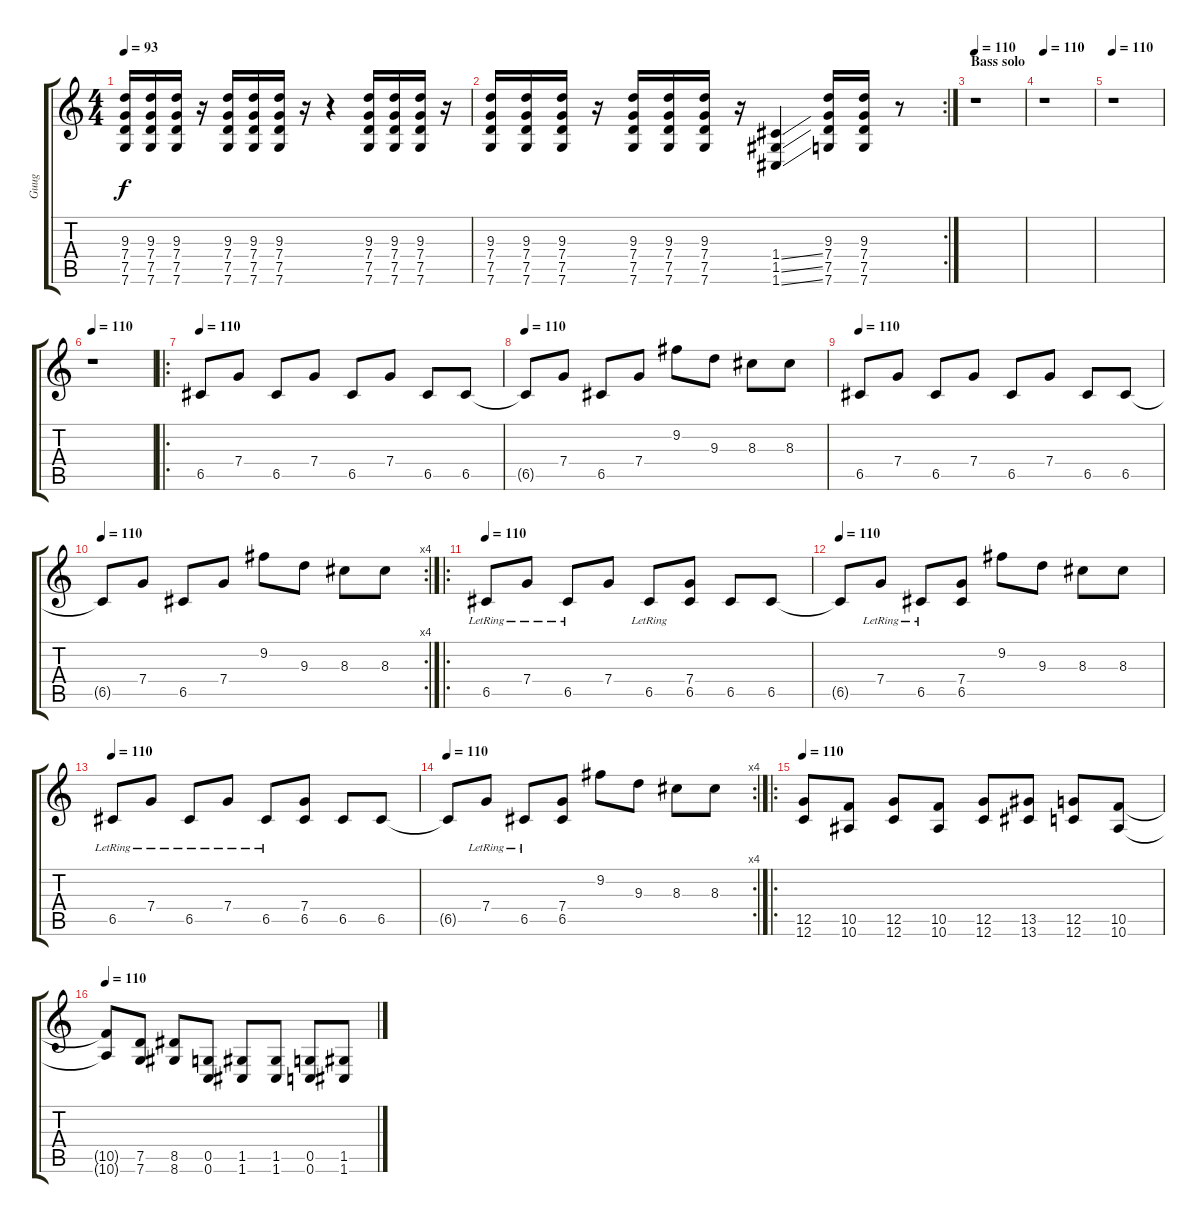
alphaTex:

\track ("Guug" "Guug") {instrument overdrivenguitar}
\staff {score tabs}
\tuning (D4 A3 F3 C3 G2 C2) {hide}
\ts (4 4)
\tempo 93
\clef g2
\ks c
(9.3 7.4 7.5 7.6).16{dy f} (9.3 7.4 7.5 7.6).16 (9.3 7.4 7.5 7.6).16 r.16 (9.3 7.4 7.5 7.6).16 (9.3 7.4 7.5 7.6).16 (9.3 7.4 7.5 7.6).16 r.16 r.4 (9.3 7.4 7.5 7.6).16 (9.3 7.4 7.5 7.6).16 (9.3 7.4 7.5 7.6).16 r.16 |
\rc 2
(9.3 7.4 7.5 7.6).16 (9.3 7.4 7.5 7.6).16 (9.3 7.4 7.5 7.6).16 r.16 (9.3 7.4 7.5 7.6).16 (9.3 7.4 7.5 7.6).16 (9.3 7.4 7.5 7.6).16 r.16 (1.4{ss} 1.5{ss} 1.6{ss}).4 (9.3 7.4 7.5 7.6).16 (9.3 7.4 7.5 7.6).16 r.8 |
\section ("" "Bass solo")
\tempo 110
r.1 |
\tempo 110
r.1 |
\tempo 110
r.1 |
\tempo 110
r.1 |
\ro
\tempo 110
6.5.8{instrument electricguitarclean} 7.4.8 6.5.8 7.4.8 6.5.8 7.4.8 6.5.8 6.5.8 |
\tempo 110
6.5{t}.8{instrument electricguitarclean} 7.4.8 6.5.8 7.4.8 9.2.8 9.3.8 8.3.8 8.3.8 |
\tempo 110
6.5.8{instrument electricguitarclean} 7.4.8 6.5.8 7.4.8 6.5.8 7.4.8 6.5.8 6.5.8 |
\rc 4
\tempo 110
6.5{t}.8{instrument electricguitarclean} 7.4.8 6.5.8 7.4.8 9.2.8 9.3.8 8.3.8 8.3.8 |
\ro
\tempo 110
6.5{lr}.8{instrument electricguitarclean} 7.4{lr}.8 6.5{lr}.8 7.4.8 6.5{lr}.8 (7.4 6.5).8 6.5.8 6.5.8 |
\tempo 110
6.5{t}.8{instrument electricguitarclean} 7.4{lr}.8 6.5{lr}.8 (7.4 6.5).8 9.2.8 9.3.8 8.3.8 8.3.8 |
\tempo 110
6.5{lr}.8{instrument electricguitarclean} 7.4{lr}.8 6.5{lr}.8 7.4{lr}.8 6.5{lr}.8 (7.4 6.5).8 6.5.8 6.5.8 |
\rc 4
\tempo 110
6.5{t}.8{instrument electricguitarclean} 7.4{lr}.8 6.5{lr}.8 (7.4 6.5).8 9.2.8 9.3.8 8.3.8 8.3.8 |
\ro
\tempo 110
(12.5 12.6).8{instrument overdrivenguitar} (10.5 10.6).8 (12.5 12.6).8 (10.5 10.6).8 (12.5 12.6).8 (13.5 13.6).8 (12.5 12.6).8 (10.5 10.6).8 |
\tempo 110
(10.5{t} 10.6{t}).8 (7.5 7.6).8 (8.5 8.6).8 (0.5 0.6).8 (1.5 1.6).8 (1.5 1.6).8 (0.5 0.6).8 (1.5 1.6).8
